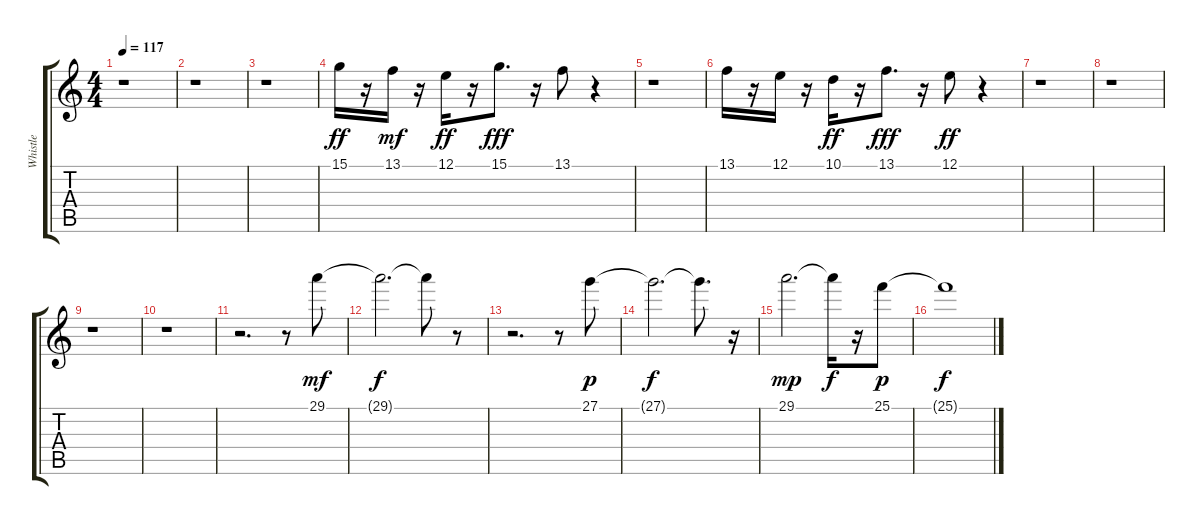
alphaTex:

\track ("Whistle" "Whistle") {instrument whistle}
\staff {score tabs}
\tuning (E4 B3 G3 D3 A2 E2) {hide}
\ts (4 4)
\tempo 117
\clef g2
\ks c
r.1{dy fff} |
r.1 |
r.1 |
15.1.16{dy ff} r.16 13.1.16{dy mf} r.16 12.1.16{dy ff} r.16 15.1.8{d dy fff} r.16 13.1.8 r.4 |
r.1 |
13.1.16 r.16 12.1.16 r.16 10.1.16{dy ff} r.16 13.1.8{d dy fff} r.16 12.1.8{dy ff} r.4 |
r.1 |
r.1 |
r.1 |
r.1 |
r.2{d} r.8 29.1.8{dy mf} |
29.1{t}.2{d dy f} 29.1{t}.8 r.8 |
r.2{d} r.8 27.1.8{dy p} |
27.1{t}.2{d dy f} 27.1{t}.8{d} r.16 |
29.1.2{d dy mp} 29.1{t}.16{dy f} r.16 25.1.8{dy p} |
25.1{t}.1{dy f}
